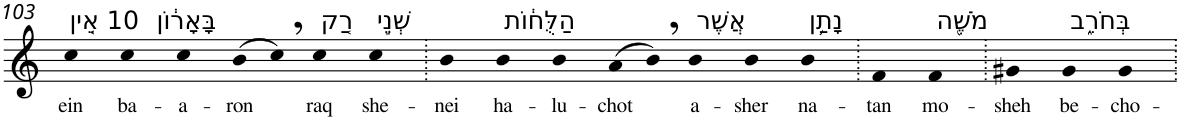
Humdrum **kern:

**kern	**text
*part1	*part1
*staff1	*staff1
*I"Piano	*
*I'Pno	*
!!LO:PB:g=z
*clefG2	*
*k[]	*
=103	=103
!LO:TX:a:t=10 אֵ֚ין	!
!	!LO:LY:b
4cc	ein
!LO:TX:a:t=בָּאָר֔וֹן	!
!	!LO:LY:b
4cc	ba-
!	!LO:LY:b
4cc	-a-
!	!LO:LY:b
(>8b	-ron
8cc,)	.
!LO:TX:a:t=רַ֚ק	!
!	!LO:LY:b
4cc	raq
!LO:TX:a:t=שְׁנֵ֣י	!
!	!LO:LY:b
4cc	she-
=104.	=104.
!	!LO:LY:b
4b	-nei
!LO:TX:a:t=הַלֻּח֔וֹת	!
!	!LO:LY:b
4b	ha-
!	!LO:LY:b
4b	-lu-
!	!LO:LY:b
(>8a	-chot
8b,)	.
!LO:TX:a:t=אֲשֶׁר	!
!	!LO:LY:b
4b	a-
!	!LO:LY:b
4b	-sher
!LO:TX:a:t=נָתַ֥ן	!
!	!LO:LY:b
4b	na-
=105.	=105.
!	!LO:LY:b
4f	-tan
!LO:TX:a:t=מֹשֶׁ֖ה	!
!	!LO:LY:b
4f	mo-
=106.	=106.
!	!LO:LY:b
4g#X	-sheh
!LO:TX:a:t=בְּחֹרֵ֑ב	!
!	!LO:LY:b
4g#	be-
!	!LO:LY:b
4g#	-cho-
=.	=.
*-	*-
